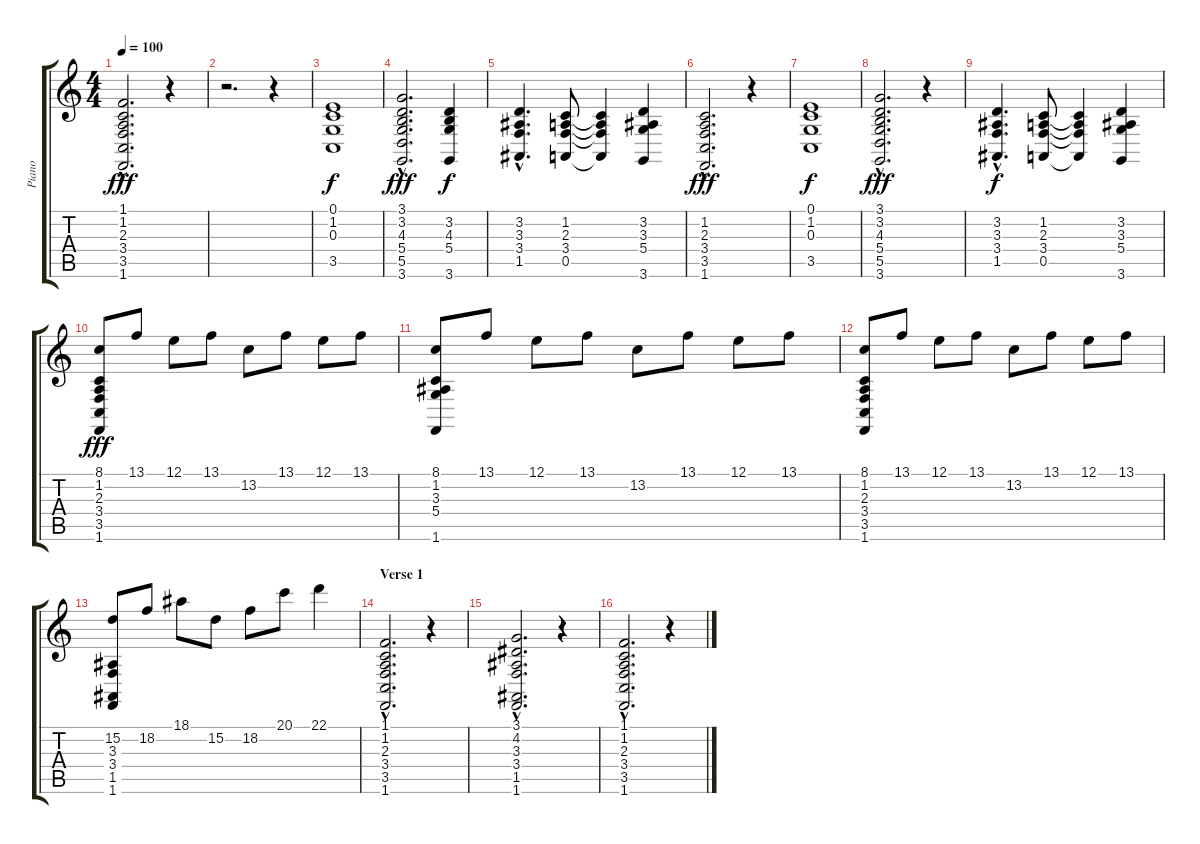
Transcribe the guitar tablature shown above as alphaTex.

\track ("Piano " "Piano ") {instrument brightacousticpiano}
\staff {score tabs}
\tuning (E4 B3 G3 D3 A2 E2) {hide}
\ts (4 4)
\tempo 100
\clef g2
\ks c
(1.1{hac} 1.2{hac} 2.3{hac} 3.4{hac} 3.5{hac} 1.6{hac}).2{d dy fff} r.4 |
r.2{d} r.4 |
(0.1 1.2 0.3 3.5).1{dy f} |
(3.1{hac} 3.2{hac} 4.3{hac} 5.4{hac} 5.5{hac} 3.6{hac}).2{d dy fff} (3.2 4.3 5.4 3.6).4{dy f} |
(3.2{hac} 3.3{hac} 3.4{hac} 1.5{hac}).4{d} (1.2 2.3 3.4 0.5).8 (1.2{t} 2.3{t} 3.4{t} 0.5{t}).4 (3.2 3.3 5.4 3.6).4 |
(1.2{hac} 2.3{hac} 3.4{hac} 3.5{hac} 1.6{hac}).2{d dy fff} r.4 |
(0.1 1.2 0.3 3.5).1{dy f} |
(3.1{hac} 3.2{hac} 4.3{hac} 5.4{hac} 5.5{hac} 3.6{hac}).2{d dy fff} r.4 |
(3.2{hac} 3.3{hac} 3.4{hac} 1.5{hac}).4{d dy f} (1.2 2.3 3.4 0.5).8 (1.2{t} 2.3{t} 3.4{t} 0.5{t}).4 (3.2 3.3 5.4 3.6).4 |
(8.1 1.2 2.3 3.4 3.5 1.6).8{dy fff} 13.1.8 12.1.8 13.1.8 13.2.8 13.1.8 12.1.8 13.1.8 |
(8.1 1.2 3.3 5.4 1.6).8 13.1.8 12.1.8 13.1.8 13.2.8 13.1.8 12.1.8 13.1.8 |
(8.1 1.2 2.3 3.4 3.5 1.6).8 13.1.8 12.1.8 13.1.8 13.2.8 13.1.8 12.1.8 13.1.8 |
(15.2 3.3 3.4 1.5 1.6).8 18.2.8 18.1.8 15.2.8 18.2.8 20.1.8 22.1.4 |
\section ("" "Verse 1")
(1.1{hac} 1.2{hac} 2.3{hac} 3.4{hac} 3.5{hac} 1.6{hac}).2{d} r.4 |
(3.1{hac} 4.2{hac} 3.3{hac} 3.4{hac} 1.5{hac} 1.6{hac}).2{d} r.4 |
(1.1{hac} 1.2{hac} 2.3{hac} 3.4{hac} 3.5{hac} 1.6{hac}).2{d} r.4
